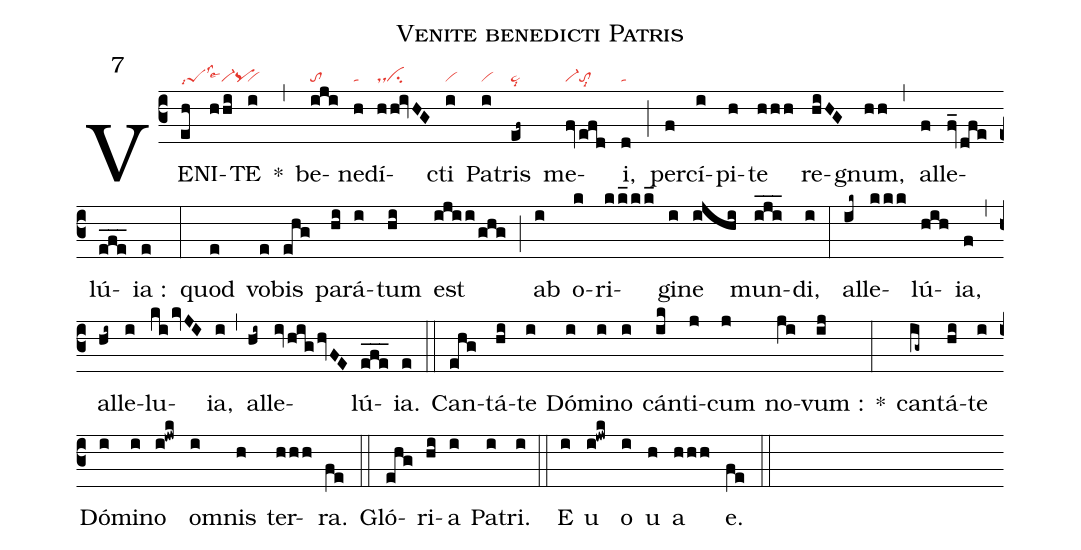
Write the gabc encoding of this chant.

name: Venite benedicti Patris;
mode: 7;
nabc-lines: 1;
%%
(c3)VE(eh|peSlsi7lss3)NI(hhi|vi-lse4pq)TE(i|vi) *(,) be(iji|to)ne(h|ta)dí(hh!ivHG|dsci)cti(i|vi) Pat(i|vi)ris(ef~|ta>lsi8) me(fv/efd|vi-tolsi8)i,(d|ta) (;)
per(f)cí(i)pi(h)te(hhh) re(hiHG)gnum,(hh) (,) al(f)le(fv_/dfe)lú(e_f_e_)ia :(e) (:)
quod(e) vo(e)bis(ehg) pa(hi)rá(i)tum(hi) est(ijii/ghg) (;)
ab(i) o(k)ri(kk_kk_)gi(i)ne(ijhi) mun(i_j_i_)di,(i) (:)
al(ik~)le(kkk)lú(hih)ia,(f) (,) al(hi~)le(i)lu(ki/kvJI)ia,(i) (,) al(hi~)le(iv/hig/hvFE)lú(e_f_e_)ia.(e) (::)
Can(ehg)tá(hi)te(i) Dó(i)mi(i)no(i) cán(ik)ti(j)cum(j) no(ji)vum :(ij) *(:)
can(ig~)tá(hi)te(i) Dó(i)mi(i)no(i!jwk) om(i)nis(h) ter(hhh)ra.(fe) (::)
Gló(ehg)ri(hi)a(i) Pat(i)ri.(i) (::) E(i) u(i!jwk) o(i) u(h) a(hhh) e.(fe) (::)
